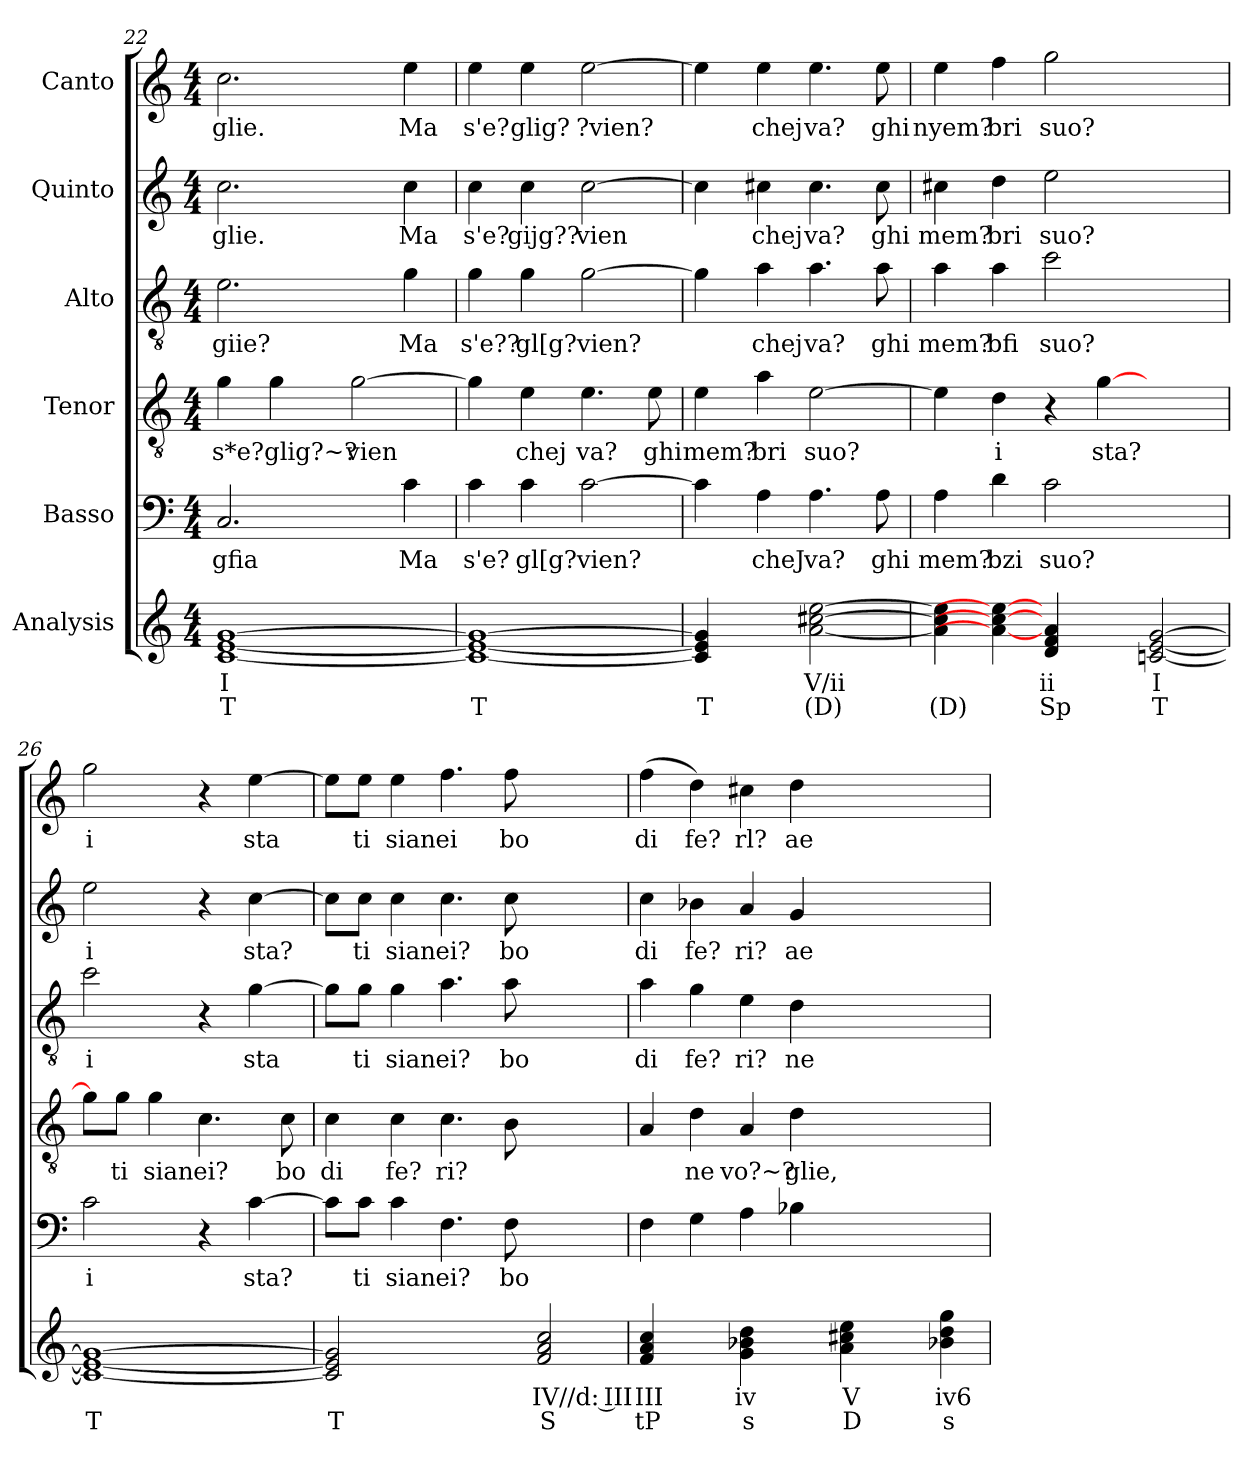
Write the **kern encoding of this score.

**kern	**text	**text	**kern	**text	**kern	**text	**kern	**text	**kern	**text	**kern	**text
*part6	*part6	*part6	*part5	*part5	*part4	*part4	*part3	*part3	*part2	*part2	*part1	*part1
*staff6	*staff6	*staff6	*staff5	*staff5	*staff4	*staff4	*staff3	*staff3	*staff2	*staff2	*staff1	*staff1
*I"Analysis	*	*	*I"Basso	*	*I"Tenor	*	*I"Alto	*	*I"Quinto	*	*I"Canto	*
*	*	*	*clefF4	*	*clefGv2	*	*clefGv2	*	*clefG2	*	*clefG2	*
*k[]	*	*	*k[]	*	*k[]	*	*k[]	*	*k[]	*	*k[]	*
*M4/4	*	*	*M4/4	*	*M4/4	*	*M4/4	*	*M4/4	*	*M4/4	*
=22	=22	=22	=22	=22	=22	=22	=22	=22	=22	=22	=22	=22
!	!	!	!	!LO:LY:b	!	!	!	!	!	!	!	!
!	!	!	!	!	!	!LO:LY:b	!	!	!	!	!	!
!	!	!	!	!	!	!	!	!LO:LY:b	!	!	!	!
!	!	!	!	!	!	!	!	!	!	!LO:LY:b	!	!
!	!	!	!	!	!	!	!	!	!	!	!	!LO:LY:b
[1c [1e [1g	I	T	2.C/	gfia	4g\	s*e?	2.e\	giie?	2.cc\	glie.	2.cc\	glie.
!	!	!	!	!	!	!LO:LY:b	!	!	!	!	!	!
.	.	.	.	.	4g\	glig?~?	.	.	.	.	.	.
!	!	!	!	!	!	!LO:LY:b	!	!	!	!	!	!
.	.	.	.	.	[2g\	vien	.	.	.	.	.	.
!	!	!	!	!LO:LY:b	!	!	!	!	!	!	!	!
!	!	!	!	!	!	!	!	!LO:LY:b	!	!	!	!
!	!	!	!	!	!	!	!	!	!	!LO:LY:b	!	!
!	!	!	!	!	!	!	!	!	!	!	!	!LO:LY:b
.	.	.	4c\	Ma	.	.	4g\	Ma	4cc\	Ma	4ee\	Ma
=23	=23	=23	=23	=23	=23	=23	=23	=23	=23	=23	=23	=23
!	!	!	!	!LO:LY:b	!	!	!	!	!	!	!	!
!	!	!	!	!	!	!	!	!LO:LY:b	!	!	!	!
!	!	!	!	!	!	!	!	!	!	!LO:LY:b	!	!
!	!	!	!	!	!	!	!	!	!	!	!	!LO:LY:b
1c_ 1e_ 1g_	.	T	4c\	s'e?	4g\]	.	4g\	s'e??	4cc\	s'e?	4ee\	s'e?
!	!	!	!	!LO:LY:b	!	!	!	!	!	!	!	!
!	!	!	!	!	!	!LO:LY:b	!	!	!	!	!	!
!	!	!	!	!	!	!	!	!LO:LY:b	!	!	!	!
!	!	!	!	!	!	!	!	!	!	!LO:LY:b	!	!
!	!	!	!	!	!	!	!	!	!	!	!	!LO:LY:b
.	.	.	4c\	gl[g?vien?	4e\	chej	4g\	gl[g?vien?	4cc\	gijg??	4ee\	glig?
!	!	!	!	!	!	!LO:LY:b	!	!	!	!	!	!
!	!	!	!	!	!	!	!	!	!	!LO:LY:b	!	!
!	!	!	!	!	!	!	!	!	!	!	!	!LO:LY:b
.	.	.	[2c\	.	4.e\	va?	[2g\	.	[2cc\	vien	[2ee\	?vien?
!	!	!	!	!	!	!LO:LY:b	!	!	!	!	!	!
.	.	.	.	.	8e\	ghi	.	.	.	.	.	.
=24	=24	=24	=24	=24	=24	=24	=24	=24	=24	=24	=24	=24
!	!	!	!	!	!	!LO:LY:b	!	!	!	!	!	!
4c] 4e] 4g]	.	T	4c\]	.	4e\	mem?	4g\]	.	4cc\]	.	4ee\]	.
!	!	!	!	!LO:LY:b	!	!	!	!	!	!	!	!
!	!	!	!	!	!	!LO:LY:b	!	!	!	!	!	!
!	!	!	!	!	!	!	!	!LO:LY:b	!	!	!	!
!	!	!	!	!	!	!	!	!	!	!LO:LY:b	!	!
!	!	!	!	!	!	!	!	!	!	!	!	!LO:LY:b
4ryy	.	.	4A\	cheJ	4a\	bri	4a\	chej	4cc#X\	chej	4ee\	chej
!	!	!	!	!LO:LY:b	!	!	!	!	!	!	!	!
!	!	!	!	!	!	!LO:LY:b	!	!	!	!	!	!
!	!	!	!	!	!	!	!	!LO:LY:b	!	!	!	!
!	!	!	!	!	!	!	!	!	!	!LO:LY:b	!	!
!	!	!	!	!	!	!	!	!	!	!	!	!LO:LY:b
[2a [2cc#X [2ee	V/ii	(D)	4.A\	va?	[2e\	suo?	4.a\	va?	4.cc#\	va?	4.ee\	va?
!	!	!	!	!LO:LY:b	!	!	!	!	!	!	!	!
!	!	!	!	!	!	!	!	!LO:LY:b	!	!	!	!
!	!	!	!	!	!	!	!	!	!	!LO:LY:b	!	!
!	!	!	!	!	!	!	!	!	!	!	!	!LO:LY:b
.	.	.	8A\	ghi	.	.	8a\	ghi	8cc#\	ghi	8ee\	ghi
=25	=25	=25	=25	=25	=25	=25	=25	=25	=25	=25	=25	=25
!	!	!	!	!LO:LY:b	!	!	!	!	!	!	!	!
!	!	!	!	!	!	!	!	!LO:LY:b	!	!	!	!
!	!	!	!	!	!	!	!	!	!	!LO:LY:b	!	!
!	!	!	!	!	!	!	!	!	!	!	!	!LO:LY:b
4a] 4cc#] 4ee]	.	(D)	4A\	mem?	4e\]	.	4a\	mem?	4cc#X\	mem?	4ee\	nyem?
!	!	!	!	!LO:LY:b	!	!	!	!	!	!	!	!
!	!	!	!	!	!	!LO:LY:b	!	!	!	!	!	!
!	!	!	!	!	!	!	!	!LO:LY:b	!	!	!	!
!	!	!	!	!	!	!	!	!	!	!LO:LY:b	!	!
!	!	!	!	!	!	!	!	!	!	!	!	!LO:LY:b
4a_ 4cc#_ 4ee_	.	.	4d\	bzi	4d\	i	4a\	bfi	4dd\	bri	4ff\	bri
!	!	!	!	!LO:LY:b	!	!	!	!	!	!	!	!
!	!	!	!	!	!	!	!	!LO:LY:b	!	!	!	!
!	!	!	!	!	!	!	!	!	!	!LO:LY:b	!	!
!	!	!	!	!	!	!	!	!	!	!	!	!LO:LY:b
4d 4f 4a	ii	Sp	2c\	suo?	4r	.	2cc\	suo?	2ee\	suo?	2gg\	suo?
!	!	!	!	!	!	!LO:LY:b	!	!	!	!	!	!
4ryy	.	.	.	.	[4g\	sta?	.	.	.	.	.	.
[2cn [2e [2g	I	T	2ryy	.	2ryy	.	2ryy	.	2ryy	.	2ryy	.
=26	=26	=26	=26	=26	=26	=26	=26	=26	=26	=26	=26	=26
!	!	!	!	!LO:LY:b	!	!	!	!	!	!	!	!
!	!	!	!	!	!	!	!	!LO:LY:b	!	!	!	!
!	!	!	!	!	!	!	!	!	!	!LO:LY:b	!	!
!	!	!	!	!	!	!	!	!	!	!	!	!LO:LY:b
1c_ 1e_ 1g_	.	T	2c\	i	8g\L]	.	2cc\	i	2ee\	i	2gg\	i
!	!	!	!	!	!	!LO:LY:b	!	!	!	!	!	!
.	.	.	.	.	8g\J	ti	.	.	.	.	.	.
!	!	!	!	!	!	!LO:LY:b	!	!	!	!	!	!
.	.	.	.	.	4g\	sian	.	.	.	.	.	.
!	!	!	!	!	!	!LO:LY:b	!	!	!	!	!	!
.	.	.	4r	.	4.c\	ei?	4r	.	4r	.	4r	.
!	!	!	!	!LO:LY:b	!	!	!	!	!	!	!	!
!	!	!	!	!	!	!	!	!LO:LY:b	!	!	!	!
!	!	!	!	!	!	!	!	!	!	!LO:LY:b	!	!
!	!	!	!	!	!	!	!	!	!	!	!	!LO:LY:b
.	.	.	[4c\	sta?	.	.	[4g\	sta	[4cc\	sta?	[4ee\	sta
!	!	!	!	!	!	!LO:LY:b	!	!	!	!	!	!
.	.	.	.	.	8c\	bo	.	.	.	.	.	.
=27	=27	=27	=27	=27	=27	=27	=27	=27	=27	=27	=27	=27
!	!	!	!	!	!	!LO:LY:b	!	!	!	!	!	!
2c] 2e] 2g]	.	T	8c\L]	.	4c\	di	8g\L]	.	8cc\L]	.	8ee\L]	.
!	!	!	!	!LO:LY:b	!	!	!	!	!	!	!	!
!	!	!	!	!	!	!	!	!LO:LY:b	!	!	!	!
!	!	!	!	!	!	!	!	!	!	!LO:LY:b	!	!
!	!	!	!	!	!	!	!	!	!	!	!	!LO:LY:b
.	.	.	8c\J	ti	.	.	8g\J	ti	8cc\J	ti	8ee\J	ti
!	!	!	!	!LO:LY:b	!	!	!	!	!	!	!	!
!	!	!	!	!	!	!LO:LY:b	!	!	!	!	!	!
!	!	!	!	!	!	!	!	!LO:LY:b	!	!	!	!
!	!	!	!	!	!	!	!	!	!	!LO:LY:b	!	!
!	!	!	!	!	!	!	!	!	!	!	!	!LO:LY:b
.	.	.	4c\	sian	4c\	fe?	4g\	sian	4cc\	sian	4ee\	sian
!	!	!	!	!LO:LY:b	!	!	!	!	!	!	!	!
!	!	!	!	!	!	!LO:LY:b	!	!	!	!	!	!
!	!	!	!	!	!	!	!	!LO:LY:b	!	!	!	!
!	!	!	!	!	!	!	!	!	!	!LO:LY:b	!	!
!	!	!	!	!	!	!	!	!	!	!	!	!LO:LY:b
2ryy	.	.	4.F\	ei?	4.c\	ri?	4.a\	ei?	4.cc\	ei?	4.ff\	ei
!	!	!	!	!LO:LY:b	!	!	!	!	!	!	!	!
!	!	!	!	!	!	!	!	!LO:LY:b	!	!	!	!
!	!	!	!	!	!	!	!	!	!	!LO:LY:b	!	!
!	!	!	!	!	!	!	!	!	!	!	!	!LO:LY:b
.	.	.	8F\	bo	8B\	.	8a\	bo	8cc\	bo	8ff\	bo
2f 2a 2cc	IV//d: III	S	2ryy	.	2ryy	.	2ryy	.	2ryy	.	2ryy	.
=28	=28	=28	=28	=28	=28	=28	=28	=28	=28	=28	=28	=28
!	!	!	!	!	!	!	!	!LO:LY:b	!	!	!	!
!	!	!	!	!	!	!	!	!	!	!LO:LY:b	!	!
!	!	!	!	!	!	!	!	!	!	!	!	!LO:LY:b
4f 4a 4cc	III	tP	4F\	.	4A/	.	4a\	di	4cc\	di	(>4ff\	di
!	!	!	!	!	!	!LO:LY:b	!	!	!	!	!	!
!	!	!	!	!	!	!	!	!LO:LY:b	!	!	!	!
!	!	!	!	!	!	!	!	!	!	!LO:LY:b	!	!
!	!	!	!	!	!	!	!	!	!	!	!	!LO:LY:b
4ryy	.	.	4G\	.	4d\	ne	4g\	fe?	4b-X\	fe?	4dd\)	fe?
!	!	!	!	!	!	!LO:LY:b	!	!	!	!	!	!
!	!	!	!	!	!	!	!	!LO:LY:b	!	!	!	!
!	!	!	!	!	!	!	!	!	!	!LO:LY:b	!	!
!	!	!	!	!	!	!	!	!	!	!	!	!LO:LY:b
4g 4b-X 4dd	iv	s	4A\	.	4A/	vo?~?	4e\	ri?	4a/	ri?	4cc#X\	rl?
!	!	!	!	!	!	!LO:LY:b	!	!	!	!	!	!
!	!	!	!	!	!	!	!	!LO:LY:b	!	!	!	!
!	!	!	!	!	!	!	!	!	!	!LO:LY:b	!	!
!	!	!	!	!	!	!	!	!	!	!	!	!LO:LY:b
4ryy	.	.	4B-X\	.	4d\	glie,	4d\	ne	4g/	ae	4dd\	ae
4a 4cc#X 4ee	V	D	2.ryy	.	2.ryy	.	2.ryy	.	2.ryy	.	2.ryy	.
4ryy	.	.	.	.	.	.	.	.	.	.	.	.
4b-X 4dd 4gg	iv6	s	.	.	.	.	.	.	.	.	.	.
=	=	=	=	=	=	=	=	=	=	=	=	=
*-	*-	*-	*-	*-	*-	*-	*-	*-	*-	*-	*-	*-
